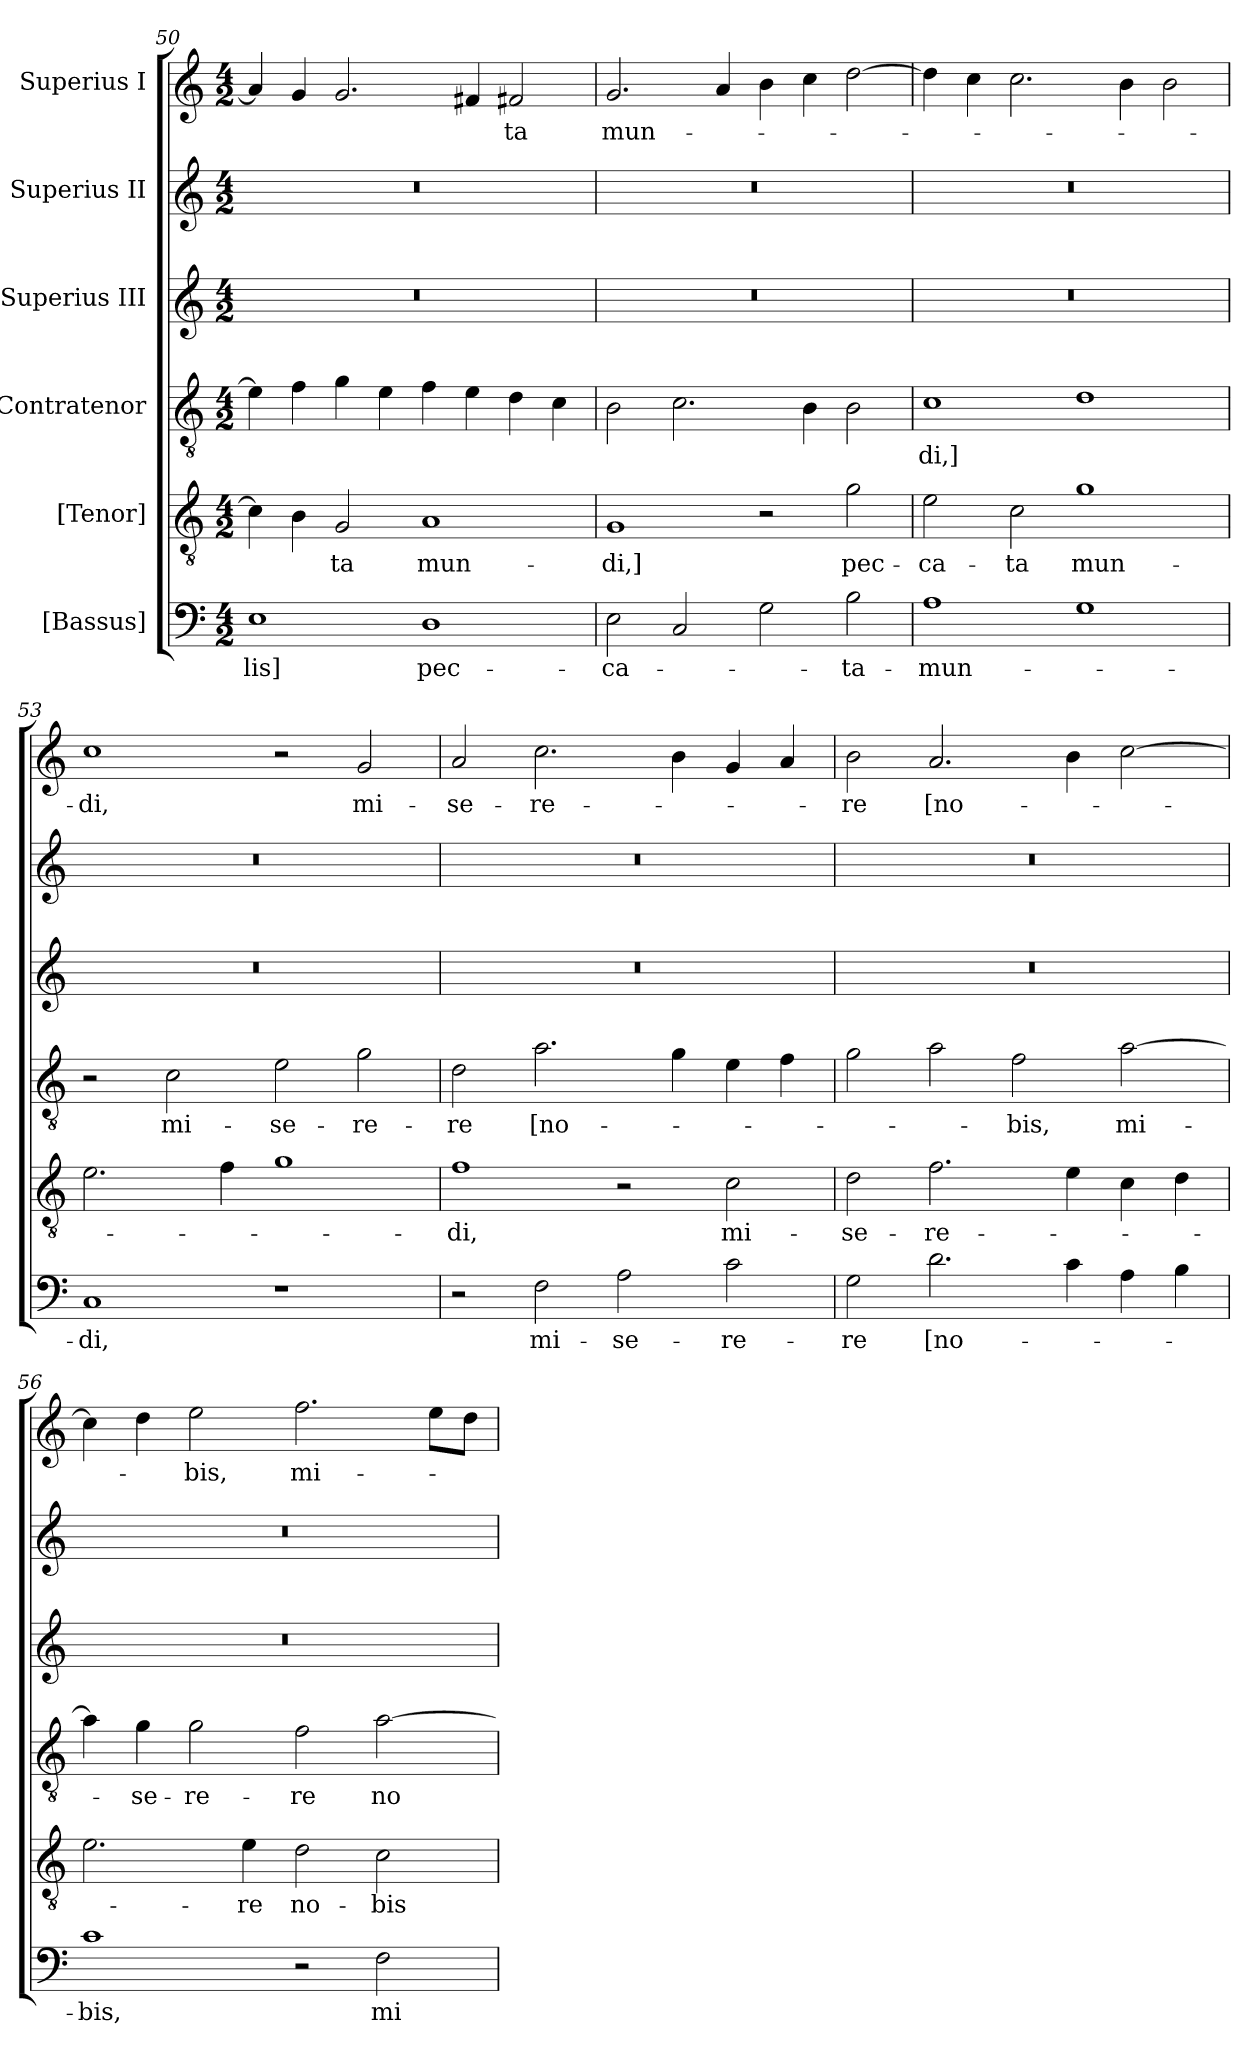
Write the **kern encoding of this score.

**kern	**text	**kern	**text	**kern	**text	**kern	**kern	**kern	**text
*part6	*part6	*part5	*part5	*part4	*part4	*part3	*part2	*part1	*part1
*staff6	*staff6	*staff5	*staff5	*staff4	*staff4	*staff3	*staff2	*staff1	*staff1
*I"[Bassus]	*	*I"[Tenor]	*	*I"Contratenor	*	*I"Superius III	*I"Superius II	*I"Superius I	*
*clefF4	*	*clefGv2	*	*clefGv2	*	*clefG2	*clefG2	*clefG2	*
*k[]	*	*k[]	*	*k[]	*	*k[]	*k[]	*k[]	*
*M4/2	*	*M4/2	*	*M4/2	*	*M4/2	*M4/2	*M4/2	*
=50	=50	=50	=50	=50	=50	=50	=50	=50	=50
1E\	-lis]	4c\]	.	4e\]	.	0r	0r	4a/]	.
.	.	4B\	.	4f\	.	.	.	4g/	.
.	.	2G/	-ta	4g\	.	.	.	2.g/	.
.	.	.	.	4e\	.	.	.	.	.
1D\	pec-	1A/	mun-	4f\	.	.	.	.	.
.	.	.	.	4e\	.	.	.	4f#X/	.
.	.	.	.	4d\	.	.	.	2f#X/	-ta
.	.	.	.	4c\	.	.	.	.	.
=51	=51	=51	=51	=51	=51	=51	=51	=51	=51
2E\	-ca-	1G/	-di,]	2B\	.	0r	0r	2.g/	mun-
2C/	.	.	.	2.c\	.	.	.	.	.
.	.	.	.	.	.	.	.	4a/	.
2G\	.	2r	.	.	.	.	.	4b\	.
.	.	.	.	4B\	.	.	.	4cc\	.
2B\	-ta-	2g\	pec-	2B\	.	.	.	[2dd\	.
=52	=52	=52	=52	=52	=52	=52	=52	=52	=52
1A\	-mun-	2e\	-ca-	1c\	-di,]	0r	0r	4dd\]	.
.	.	.	.	.	.	.	.	4cc\	.
.	.	2c\	-ta	.	.	.	.	2.cc\	.
1G\	.	1g\	mun-	1d\	.	.	.	.	.
.	.	.	.	.	.	.	.	4b\	.
.	.	.	.	.	.	.	.	2b\	.
=53	=53	=53	=53	=53	=53	=53	=53	=53	=53
1C/	-di,	2.e\	.	2r	.	0r	0r	1cc\	-di,
.	.	.	.	2c\	mi-	.	.	.	.
.	.	4f\	.	.	.	.	.	.	.
1r	.	1g\	.	2e\	-se-	.	.	2r	.
.	.	.	.	2g\	-re-	.	.	2g/	mi-
=54	=54	=54	=54	=54	=54	=54	=54	=54	=54
2r	.	1f\	-di,	2d\	-re	0r	0r	2a/	-se-
2F\	mi-	.	.	2.a\	[no-	.	.	2.cc\	-re-
2A\	-se-	2r	.	.	.	.	.	.	.
.	.	.	.	4g\	.	.	.	4b\	.
2c\	-re-	2c\	mi-	4e\	.	.	.	4g/	.
.	.	.	.	4f\	.	.	.	4a/	.
=55	=55	=55	=55	=55	=55	=55	=55	=55	=55
2G\	-re	2d\	-se-	2g\	.	0r	0r	2b\	-re
2.d\	[no-	2.f\	-re-	2a\	.	.	.	2.a/	[no-
.	.	.	.	2f\	-bis,	.	.	.	.
4c\	.	4e\	.	.	.	.	.	4b\	.
4A\	.	4c\	.	[2a\	mi-	.	.	[2cc\	.
4B\	.	4d\	.	.	.	.	.	.	.
=56	=56	=56	=56	=56	=56	=56	=56	=56	=56
1c\	-bis,	2.e\	.	4a\]	.	0r	0r	4cc\]	.
.	.	.	.	4g\	-se-	.	.	4dd\	.
.	.	.	.	2g\	-re-	.	.	2ee\	-bis,
.	.	4e\	-re	.	.	.	.	.	.
2r	.	2d\	no-	2f\	-re	.	.	2.ff\	mi-
2F\	mi-	2c\	-bis	[2a\	no-	.	.	.	.
.	.	.	.	.	.	.	.	8ee\L	.
.	.	.	.	.	.	.	.	8dd\J	.
=	=	=	=	=	=	=	=	=	=
*-	*-	*-	*-	*-	*-	*-	*-	*-	*-
